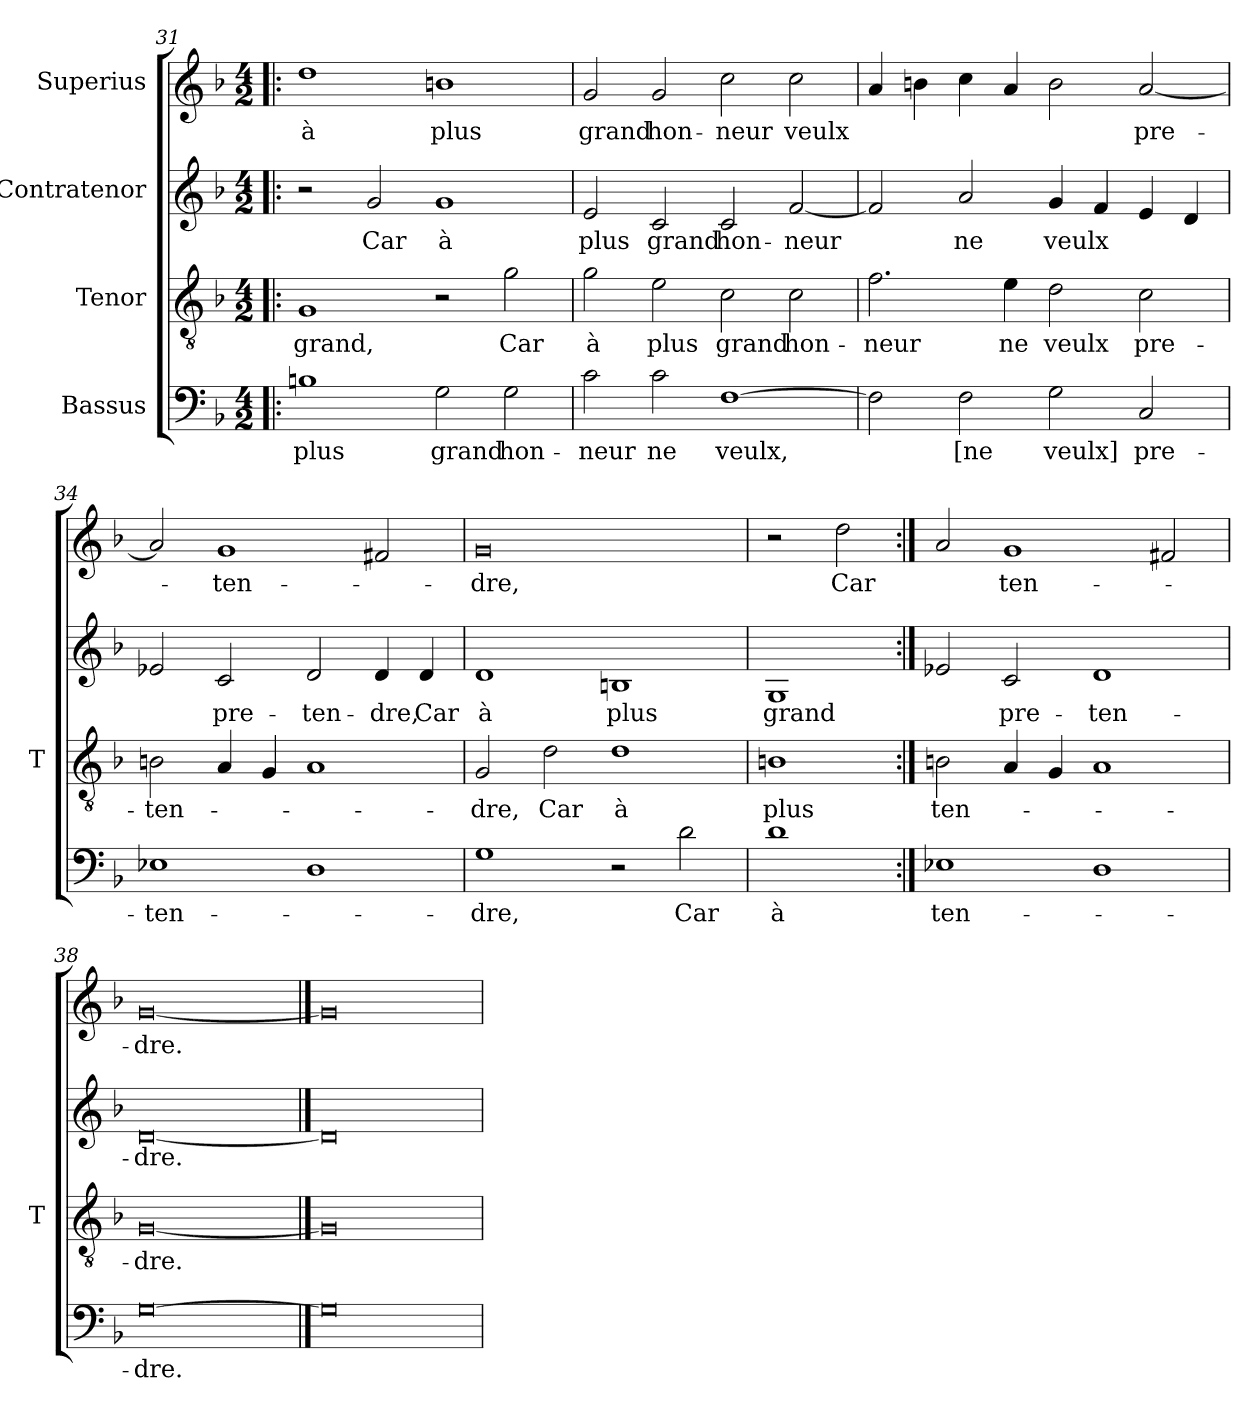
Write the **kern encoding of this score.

**kern	**text	**kern	**text	**kern	**text	**kern	**text
*part4	*part4	*part3	*part3	*part2	*part2	*part1	*part1
*staff4	*staff4	*staff3	*staff3	*staff2	*staff2	*staff1	*staff1
*I"Bassus	*	*I"Tenor	*	*I"Contratenor	*	*I"Superius	*
*	*	*I'T	*	*	*	*	*
*clefF4	*	*clefGv2	*	*clefG2	*	*clefG2	*
*k[b-]	*	*k[b-]	*	*k[b-]	*	*k[b-]	*
*M4/2	*	*M4/2	*	*M4/2	*	*M4/2	*
=31!|:	=31!|:	=31!|:	=31!|:	=31!|:	=31!|:	=31!|:	=31!|:
1B	-plus	1G	-grand,	2r	.	1dd	-à
.	.	.	.	2g	-Car	.	.
2G	-grand	2r	.	1g	-à	1b	-plus
2G	hon-	2g	-Car	.	.	.	.
=32	=32	=32	=32	=32	=32	=32	=32
2c	-neur	2g	-à	2e	-plus	2g	-grand
2c	-ne	2e	-plus	2c	-grand	2g	hon-
[1F	-veulx,	2c	-grand	2c	hon-	2cc	-neur
.	.	2c	hon-	[2f	-neur	2cc	-veulx
=33	=33	=33	=33	=33	=33	=33	=33
2F]	.	2.f	-neur	2f]	.	4a	.
.	.	.	.	.	.	4b	.
2F	-[ne	.	.	2a	-ne	4cc	.
.	.	4e	-ne	.	.	4a	.
2G	-veulx]	2d	-veulx	4g	-veulx	2b	.
.	.	.	.	4f	.	.	.
2C	pre-	2c	pre-	4e	.	[2a	pre-
.	.	.	.	4d	.	.	.
=34	=34	=34	=34	=34	=34	=34	=34
1E-X	ten-	2Bn	ten-	2e-X	.	2a]	.
.	.	4A	.	2c	pre-	1g	ten-
.	.	4G	.	.	.	.	.
1D	.	1A	.	2d	ten-	.	.
.	.	.	.	4d	-dre,	2f#X	.
.	.	.	.	4d	-Car	.	.
=35	=35	=35	=35	=35	=35	=35	=35
1G	-dre,	2G	-dre,	1d	-à	0g	-dre,
.	.	2d	-Car	.	.	.	.
2r	.	1d	-à	1B	-plus	.	.
2d	-Car	.	.	.	.	.	.
=36	=36	=36	=36	=36	=36	=36	=36
1d	-à	1Bn	-plus	1G	-grand	2r	.
.	.	.	.	.	.	2dd	-Car
=37:|!	=37:|!	=37:|!	=37:|!	=37:|!	=37:|!	=37:|!	=37:|!
1E-X	- ten-	2Bn	- ten-	2e-X	.	2a	.
.	.	4A	.	2c	pre-	1g	- ten-
.	.	4G	.	.	.	.	.
1D	.	1A	.	1d	ten-	.	.
.	.	.	.	.	.	2f#X	.
=38	=38	=38	=38	=38	=38	=38	=38
[0G	-dre.	[0G	-dre.	[0d	-dre.	[0g	-dre.
==39	==39	==39	==39	==39	==39	==39	==39
0G]	.	0G]	.	0d]	.	0g]	.
=	=	=	=	=	=	=	=
*-	*-	*-	*-	*-	*-	*-	*-
